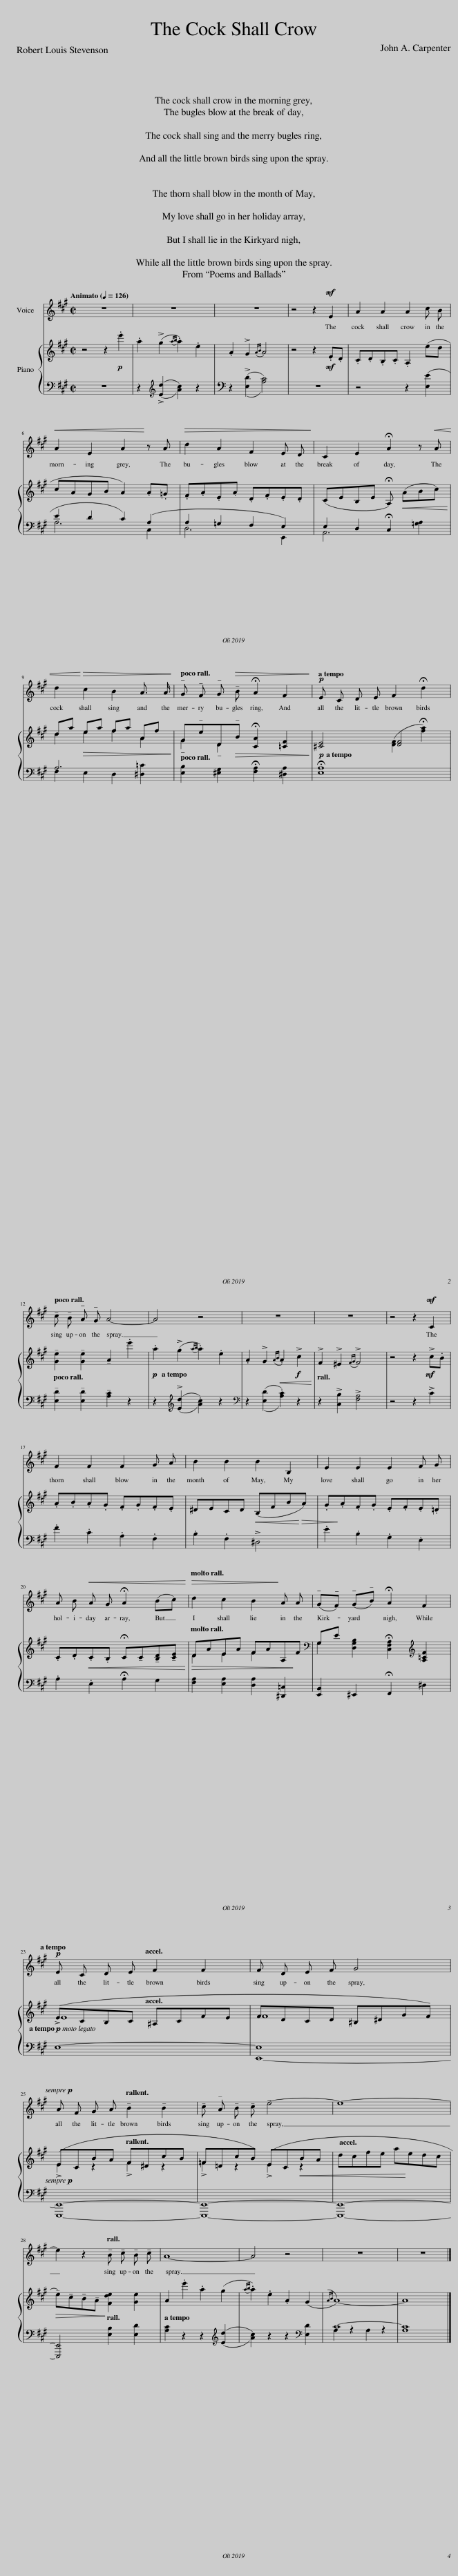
X:1
%%score 1 { ( 2 5 ) | ( 3 4 ) }
L:1/8
Q:1/4=126
M:2/2
I:linebreak $
K:A
V:1 treble
V:2 treble
V:5 treble
V:3 bass
V:4 bass
V:1
 z8 | z8 | z8 | z4 z2!mf! E2 | A2 A2 A2 c B |$ %5
!<(! A2 E2 A2!<)! z A |!>(! d2 A2 F2 E D!>)! | C2 E2 !fermata!A2 z!<(! A |$ d2!<)!!>(! c2 B2 A3/2 A/!>)! |[Q:1/4=110][Q:1/4=110] !tenuto!G !tenuto!F !tenuto!G!>(! !tenuto!B !fermata!A2 F2!>)! | %10
[Q:1/4=126]!p![Q:1/4=126] E C D E F2 !fermata!d2 |$[Q:1/4=110][Q:1/4=110] !tenuto!c !tenuto!B !tenuto!A !tenuto!G A4- |[Q:1/4=126] A4 z4 | z8 |[Q:1/4=110] z8 | %15
 z4 z2!mf! C2 |$ F2 F2 F2 G A | B2 B2 B2 B,2 | E2 E2 E2 F G |$ A B!<(! A G !fermata!A2 (Bc)!<)! | %20
[Q:1/4=90][Q:1/4=90]!>(! d2 c2 B2!>)! A A | (!tenuto!G!tenuto!F) (!tenuto!G!tenuto!B) !fermata!A2 F2 |$!p![Q:1/4=126][Q:1/4=126] E C D E[Q:1/4=140][Q:1/4=140] F2 F2 | F D[Q:1/4=110] E F G4 |$!p! A F G A[Q:1/4=110][Q:1/4=110] !tenuto!B2 !tenuto!B2 | %25
 !tenuto!c !tenuto!A !tenuto!B !tenuto!c !tenuto!e4- |[Q:1/4=120] e8- |$ e2 z2[Q:1/4=100][Q:1/4=100] !tenuto!B !tenuto!c !tenuto!B !tenuto!c |[Q:1/4=126] A8- | A4 z4 | %30
 z8 | z8 |] %32
V:2
 z4 z2!p! .e'2 | .a2 (!>!g2{ab} .a2) .e2 | .A2 !>!G2{AB} A4 | z4 z2!mf! .E.D | .C.D.B,.C .A,2 (ed |$ %5
 cAGB A2) .A.=G | .F.A.E.A .D.F.E.D | (CEB,E !fermata!A,)!<(! (ABc)!<)! |$ da!>(! ea fa Af!>)! | G!tenuto!eD!>(!!tenuto!B !fermata![CA]2 [=CF]2!>)! | %10
!p! [^CE]4 [DF]4 |$ !tenuto![Ge]2 !tenuto![Ge]2 !tenuto!A2 .e'2 |!p! .a2 (!>!g2{ab} .a2) .e2 | .A2 !>!G2!<(!{AB} .A2!f! !>!c2!<)! | !>!F2 !>!^E2{FG} !>!F4 | %15
 z4 z2!mf! !>!c.B |$ .A.B.A.G .F.G.F.E | ^DECD!<(! (B,FB!<)!!>(!A) | .G!>)!.A.F.G .E.F.E.=D |$ .C.D!<(!.C.B, !fermata!C!tenuto!C!tenuto![B,D]!tenuto![CE]!<)! | %20
!>(! DAEA FAA,!>)!F |[K:bass] G,E [D,G,B,]2 !fermata![C,F,A,]2[K:treble] [A,=CF]2 |$!p! (!>!ECB,C ^A,CFE | FDCD ^B,^DGF) |$!p! ECBA F^DcB | %25
 =F=DcB EC!<(!BA | dcfe a!<)!edc |$!>(! !tenuto!e!tenuto!c!tenuto!B!tenuto!A!>)! [Fde]2 [Ge]2 | A2 .e'2 .a2 (g2 |{ab} .a2) .e2 .A2 (G2 | %30
{AB} A8-) | A8 |] %32
V:3
 z8 | z2[K:treble] ((!>![Ed]2 [Ac]2)) z2 | z2 ((!>![E,D]2 [A,C]4)) | z8 | z4 z2 ([E,E]2 |$ %5
 E2 D2 C2) (A,2 | A,2 =G,2 F,2 E,2) | E,2 D,2 !fermata!C,2 [=G,A,]2 |$ A,6 =C2 | [E,B,]2 [^E,G,]2 !fermata![F,A,]2 [^D,A,]2 | %10
 !fermata![E,A,]8 |$ !tenuto![E,D]2 !tenuto![E,D]2 !tenuto![A,C]2 z2 | z2[K:treble] ((!>![Ed]2 .[Ac]2)) z2 |[K:bass] z2 (([E,D]2 .[A,C]2)) z2 | z2 !>![C,B,]2 !>![F,A,]4 | %15
 z4 z2 !>!C2 |$ .F2 .C2 .A,2 .F,2 | .B,2 .F,2 !>!^D,4 | .E2 .B,2 .G,2 .E,2 |$ .A,2 .E,2 !fermata!A,2 G,2 | %20
 [F,A,]2 [E,A,]2 [D,A,]2 [^D,,=C,]2 | [E,,B,,]2 ^E,,2 !fermata!F,,2 ^D,2 |$ E,8- | [E,,-E,]8 |$ [E,,,E,,]8- | %25
 [E,,,E,,]8- | [E,,,E,,]8- |$ [E,,,E,,]4 [E,B,]2 [E,D]2 | [A,C]2 z2 z2[K:treble] (([Ed]2 | [Ac]2)) z2 z2[K:bass] [E,D]2 | %30
 A,2 z2 A,2 z2 | [A,C]8 |] %32
V:4
 x8 | x2[K:treble] x6 | x8 | x8 | x8 |$ %5
 A,6 C,2 | D,6 E,,2 | A,,6 x2 |$ F,2 E,2 D,2 ^D,2 | x8 | %10
 x8 |$ x8 | x2[K:treble] x6 |[K:bass] x8 | x8 | %15
 x8 |$ x8 | x8 | x8 |$ x8 | %20
 x8 | x8 |$ x8 | x8 |$ x8 | %25
 x8 | x8 |$ x8 | x6[K:treble] x2 | x6[K:bass] x2 | %30
 C8- | x8 |] %32
V:5
 x8 | x8 | x8 | x8 | x8 |$ %5
 x8 | x8 | x8 |$ d2 e2 f2 A2 | !tenuto!G2 !tenuto!D2 x4 | %10
 x4 ([DF]2 !fermata![fa]2) |$ x8 | x8 | x8 | x8 | %15
 x8 |$ x8 | x8 | x8 |$ x8 | %20
 D2 E2 F2 x2 |[K:bass] G,2 x4[K:treble] x2 |$ E8 | F8 |$ !>!E2 z2 !>!F2 z2 | %25
 !>!=F2 z2 !>!E2 z2 | x8 |$ x8 | x8 | x8 | %30
 x8 | x8 |] %32
